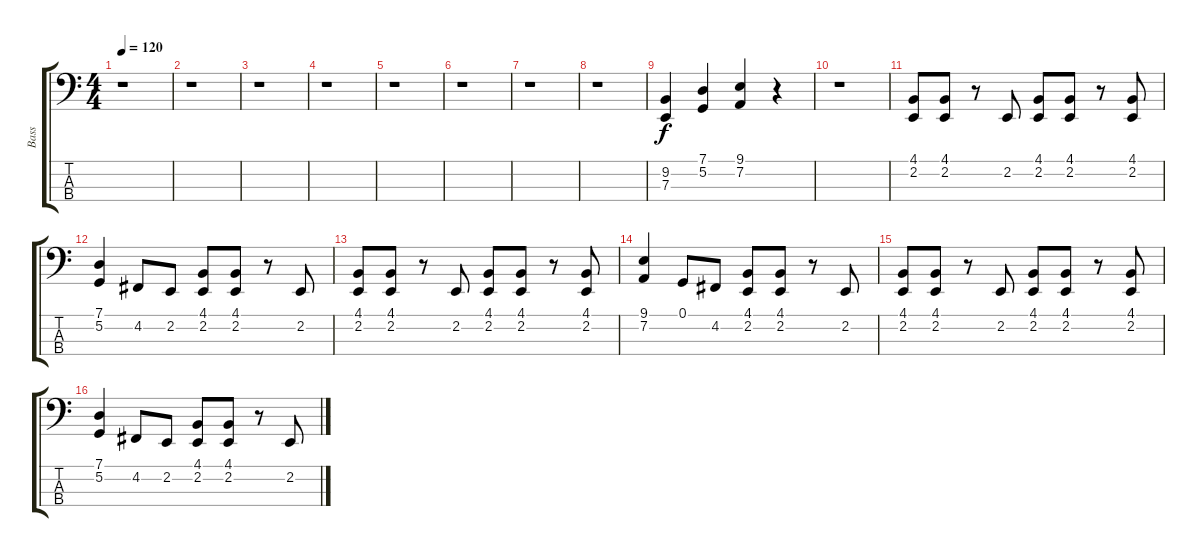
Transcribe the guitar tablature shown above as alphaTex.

\track ("Bass" "Bass") {instrument lead8bassandlead}
\staff {score tabs}
\tuning (G2 D2 A1 E1) {hide}
\ts (4 4)
\tempo 120
\clef f4
\ks c
r.1{dy f instrument lead8bassandlead} |
r.1 |
r.1 |
r.1 |
r.1 |
r.1 |
r.1 |
r.1 |
(9.2 7.3).4{volume 0} (7.1 5.2).4{volume 15} (9.1 7.2).4 r.4 |
r.1 |
(4.1 2.2).8 (4.1 2.2).8 r.8 2.2.8 (4.1 2.2).8 (4.1 2.2).8 r.8 (4.1 2.2).8 |
(7.1 5.2).4 4.2.8 2.2.8 (4.1 2.2).8 (4.1 2.2).8 r.8 2.2.8 |
(4.1 2.2).8 (4.1 2.2).8 r.8 2.2.8 (4.1 2.2).8 (4.1 2.2).8 r.8 (4.1 2.2).8 |
(9.1 7.2).4 0.1.8 4.2.8 (4.1 2.2).8 (4.1 2.2).8 r.8 2.2.8 |
(4.1 2.2).8 (4.1 2.2).8 r.8 2.2.8 (4.1 2.2).8 (4.1 2.2).8 r.8 (4.1 2.2).8 |
(7.1 5.2).4 4.2.8 2.2.8 (4.1 2.2).8 (4.1 2.2).8 r.8 2.2.8
